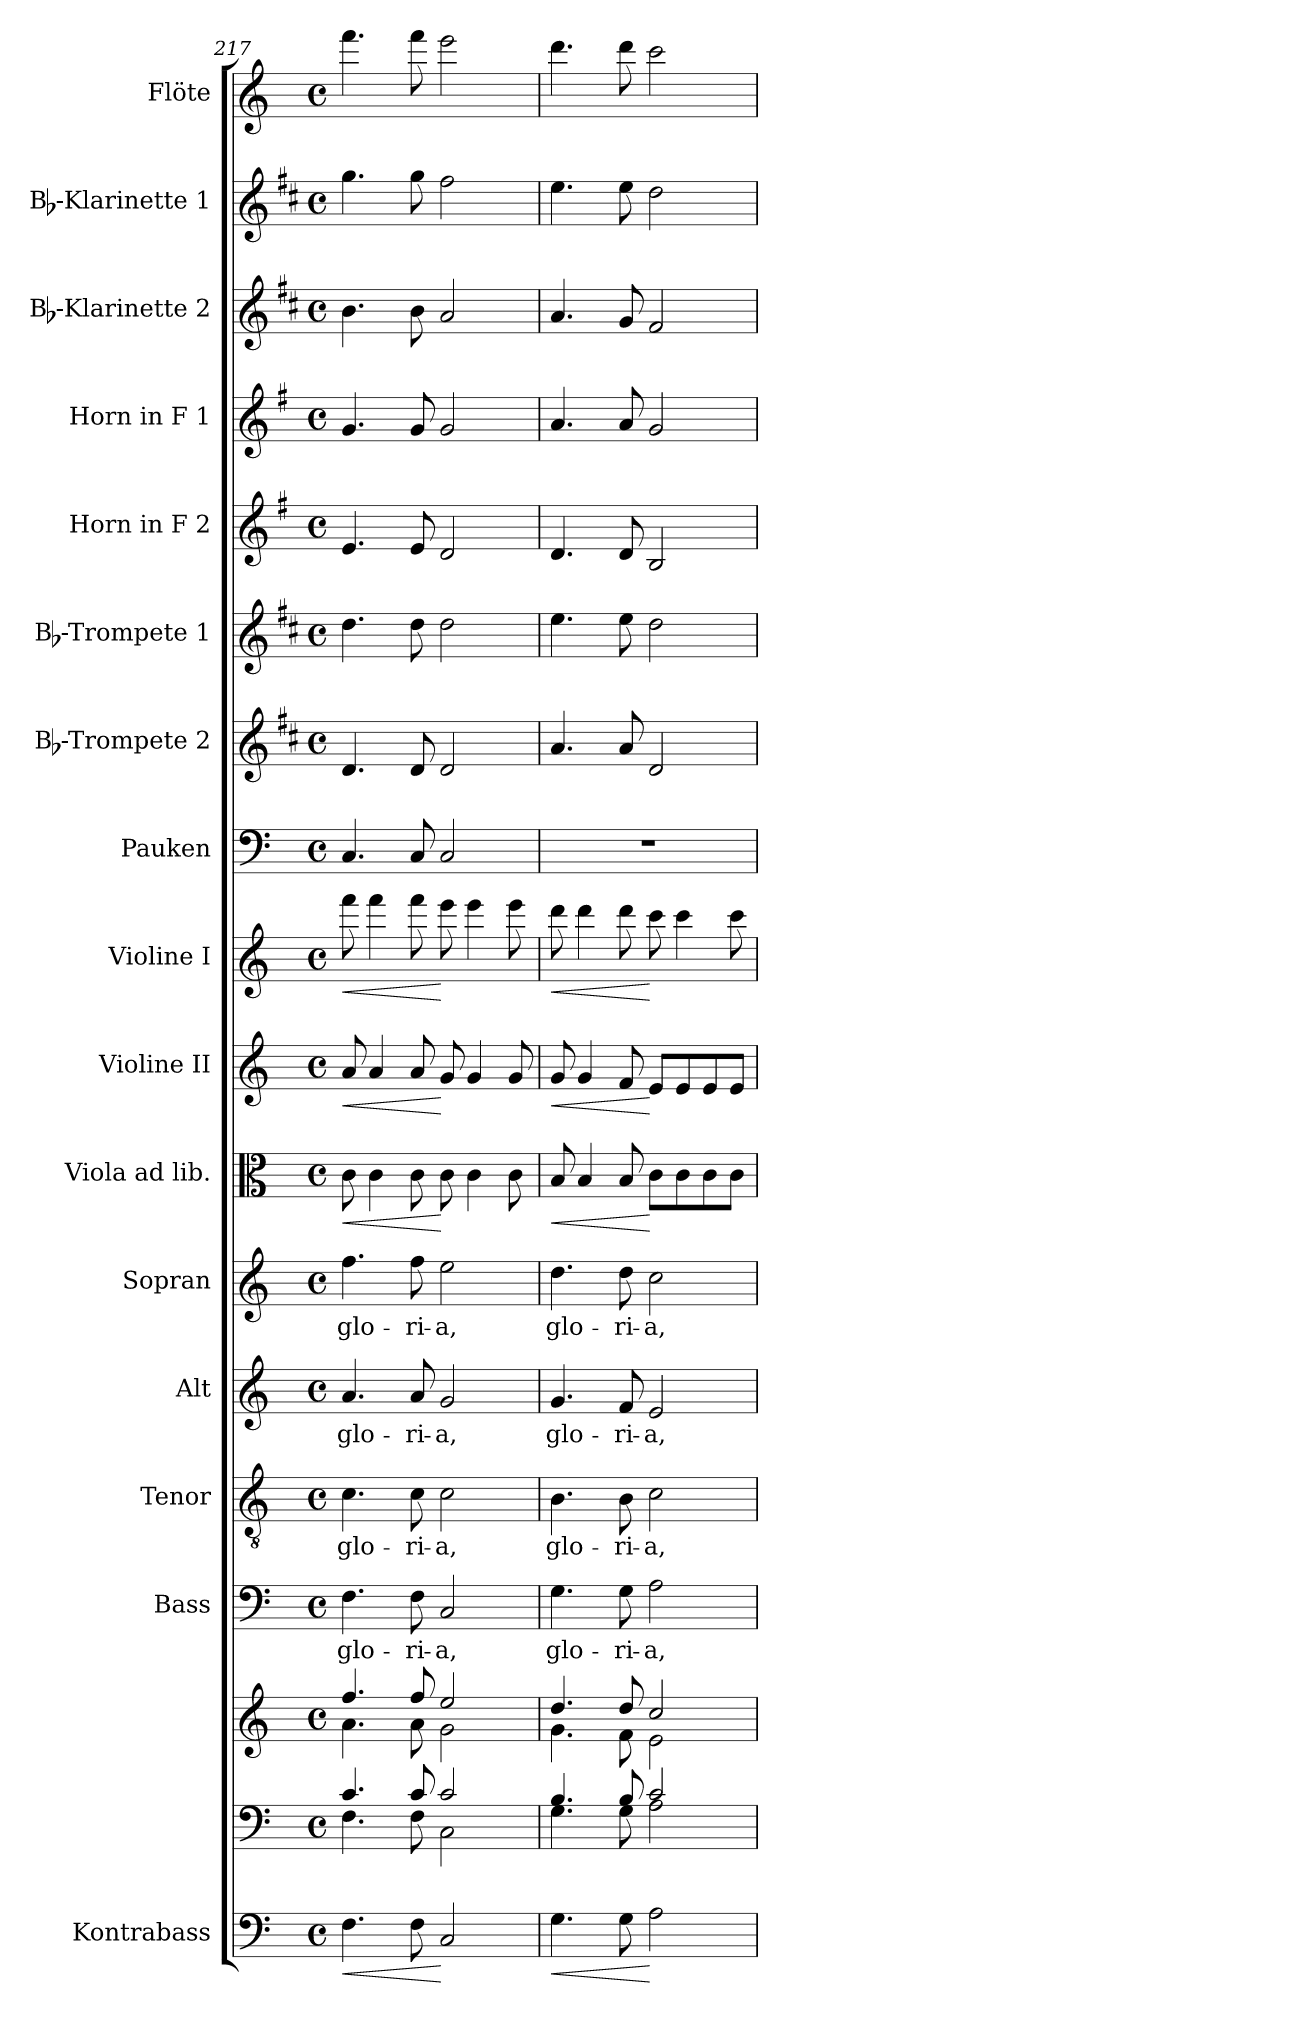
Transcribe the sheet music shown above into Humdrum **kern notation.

**kern	**dynam	**kern	**kern	**kern	**text	**kern	**text	**kern	**text	**kern	**text	**kern	**dynam	**kern	**dynam	**kern	**dynam	**kern	**kern	**kern	**kern	**kern	**kern	**kern	**kern
*part17	*part17	*part16	*part16	*part15	*part15	*part14	*part14	*part13	*part13	*part12	*part12	*part11	*part11	*part10	*part10	*part9	*part9	*part8	*part7	*part6	*part5	*part4	*part3	*part2	*part1
*staff18	*staff18	*staff17	*staff16	*staff15	*staff15	*staff14	*staff14	*staff13	*staff13	*staff12	*staff12	*staff11	*staff11	*staff10	*staff10	*staff9	*staff9	*staff8	*staff7	*staff6	*staff5	*staff4	*staff3	*staff2	*staff1
*I"Kontrabass	*	*	*	*I"Bass	*	*I"Tenor	*	*I"Alt	*	*I"Sopran	*	*I"Viola ad lib.	*	*I"Violine II	*	*I"Violine I	*	*I"Pauken	*I"Bb-Trompete 2	*I"Bb-Trompete 1	*I"Horn in F 2	*I"Horn in F 1	*I"Bb-Klarinette 2	*I"Bb-Klarinette 1	*I"Flöte
*I'Kb.	*	*	*	*I'B.	*	*I'T.	*	*I'A.	*	*I'S.	*	*I'Vla.	*	*I'Vl. II	*	*I'Vl. I	*	*I'Pk.	*I'Bb Trp. 2	*I'Bb Trp. 1	*	*	*I'Bb Kl. 2	*I'Bb Kl. 1	*I'Fl.
*clefF4	*	*clefF4	*clefG2	*clefF4	*	*clefGv2	*	*clefG2	*	*clefG2	*	*clefC3	*	*clefG2	*	*clefG2	*	*clefF4	*clefG2	*clefG2	*clefG2	*clefG2	*clefG2	*clefG2	*clefG2
*ITrd7c12	*	*	*	*	*	*	*	*	*	*	*	*	*	*	*	*	*	*	*ITrd1c2	*ITrd1c2	*ITrd4c7	*ITrd4c7	*ITrd1c2	*ITrd1c2	*
*k[]	*	*k[]	*k[]	*k[]	*	*k[]	*	*k[]	*	*k[]	*	*k[]	*	*k[]	*	*k[]	*	*k[]	*k[]	*k[]	*k[]	*k[]	*k[]	*k[]	*k[]
*C:	*	*C:	*C:	*C:	*	*C:	*	*C:	*	*C:	*	*C:	*	*C:	*	*C:	*	*C:	*C:	*C:	*C:	*C:	*C:	*C:	*C:
*M4/4	*	*M4/4	*M4/4	*M4/4	*	*M4/4	*	*M4/4	*	*M4/4	*	*M4/4	*	*M4/4	*	*M4/4	*	*M4/4	*M4/4	*M4/4	*M4/4	*M4/4	*M4/4	*M4/4	*M4/4
*met(c)	*	*met(c)	*met(c)	*met(c)	*	*met(c)	*	*met(c)	*	*met(c)	*	*met(c)	*	*met(c)	*	*met(c)	*	*met(c)	*met(c)	*met(c)	*met(c)	*met(c)	*met(c)	*met(c)	*met(c)
=217	=217	=217	=217	=217	=217	=217	=217	=217	=217	=217	=217	=217	=217	=217	=217	=217	=217	=217	=217	=217	=217	=217	=217	=217	=217
!	!LO:HP:b	!	!	!	!LO:LY:b	!	!LO:LY:b	!	!LO:LY:b	!	!LO:LY:b	!	!LO:HP:b	!	!LO:HP:b	!	!LO:HP:b	!	!	!	!	!	!	!	!
*	*	*^	*^	*	*	*	*	*	*	*	*	*	*	*	*	*	*	*	*	*	*	*	*	*	*
4.FF\	<	4.c/	4.F\	4.ff/	4.a\	4.F\	glo-	4.c\	glo-	4.a/	glo-	4.ff\	glo-	8c\	<	8a/	<	8fff\	<	4.C/	4.c/	4.cc\	4.A/	4.c/	4.a\	4.ff\	4.fff\
.	.	.	.	.	.	.	.	.	.	.	.	.	.	4c\	.	4a/	.	4fff\	.	.	.	.	.	.	.	.	.
!	!	!	!	!	!	!	!LO:LY:b	!	!LO:LY:b	!	!LO:LY:b	!	!LO:LY:b	!	!	!	!	!	!	!	!	!	!	!	!	!	!
8FF\	.	8c/	8F\	8ff/	8a\	8F\	-ri-	8c\	-ri-	8a/	-ri-	8ff\	-ri-	8c\	.	8a/	.	8fff\	.	8C/	8c/	8cc\	8A/	8c/	8a\	8ff\	8fff\
!	!	!	!	!	!	!	!LO:LY:b	!	!LO:LY:b	!	!LO:LY:b	!	!LO:LY:b	!	!	!	!	!	!	!	!	!	!	!	!	!	!
2CC/	[	2c/	2C\	2ee/	2g\	2C/	-a,	2c\	-a,	2g/	-a,	2ee\	-a,	8c\	[	8g/	[	8eee\	[	2C/	2c/	2cc\	2G/	2c/	2g/	2ee\	2eee\
.	.	.	.	.	.	.	.	.	.	.	.	.	.	4c\	.	4g/	.	4eee\	.	.	.	.	.	.	.	.	.
.	.	.	.	.	.	.	.	.	.	.	.	.	.	8c\	.	8g/	.	8eee\	.	.	.	.	.	.	.	.	.
=218	=218	=218	=218	=218	=218	=218	=218	=218	=218	=218	=218	=218	=218	=218	=218	=218	=218	=218	=218	=218	=218	=218	=218	=218	=218	=218	=218
!	!LO:HP:b	!	!	!	!	!	!LO:LY:b	!	!LO:LY:b	!	!LO:LY:b	!	!LO:LY:b	!	!LO:HP:b	!	!LO:HP:b	!	!LO:HP:b	!	!	!	!	!	!	!	!
4.GG\	<	4.B/	4.G\	4.dd/	4.g\	4.G\	glo-	4.B\	glo-	4.g/	glo-	4.dd\	glo-	8B/	<	8g/	<	8ddd\	<	1r	4.g/	4.dd\	4.G/	4.d/	4.g/	4.dd\	4.ddd\
.	.	.	.	.	.	.	.	.	.	.	.	.	.	4B/	.	4g/	.	4ddd\	.	.	.	.	.	.	.	.	.
!	!	!	!	!	!	!	!LO:LY:b	!	!LO:LY:b	!	!LO:LY:b	!	!LO:LY:b	!	!	!	!	!	!	!	!	!	!	!	!	!	!
8GG\	.	8B/	8G\	8dd/	8f\	8G\	-ri-	8B\	-ri-	8f/	-ri-	8dd\	-ri-	8B/	.	8f/	.	8ddd\	.	.	8g/	8dd\	8G/	8d/	8f/	8dd\	8ddd\
!	!	!	!	!	!	!	!LO:LY:b	!	!LO:LY:b	!	!LO:LY:b	!	!LO:LY:b	!	!	!	!	!	!	!	!	!	!	!	!	!	!
2AA\	[	2c/	2A\	2cc/	2e\	2A\	-a,	2c\	-a,	2e/	-a,	2cc\	-a,	8c\L	[	8e/L	[	8ccc\	[	.	2c/	2cc\	2E/	2c/	2e/	2cc\	2ccc\
.	.	.	.	.	.	.	.	.	.	.	.	.	.	8c\	.	8e/	.	4ccc\	.	.	.	.	.	.	.	.	.
.	.	.	.	.	.	.	.	.	.	.	.	.	.	8c\	.	8e/	.	.	.	.	.	.	.	.	.	.	.
.	.	.	.	.	.	.	.	.	.	.	.	.	.	8c\J	.	8e/J	.	8ccc\	.	.	.	.	.	.	.	.	.
*	*	*v	*v	*	*	*	*	*	*	*	*	*	*	*	*	*	*	*	*	*	*	*	*	*	*	*	*
*	*	*	*v	*v	*	*	*	*	*	*	*	*	*	*	*	*	*	*	*	*	*	*	*	*	*	*
=	=	=	=	=	=	=	=	=	=	=	=	=	=	=	=	=	=	=	=	=	=	=	=	=	=
*-	*-	*-	*-	*-	*-	*-	*-	*-	*-	*-	*-	*-	*-	*-	*-	*-	*-	*-	*-	*-	*-	*-	*-	*-	*-
